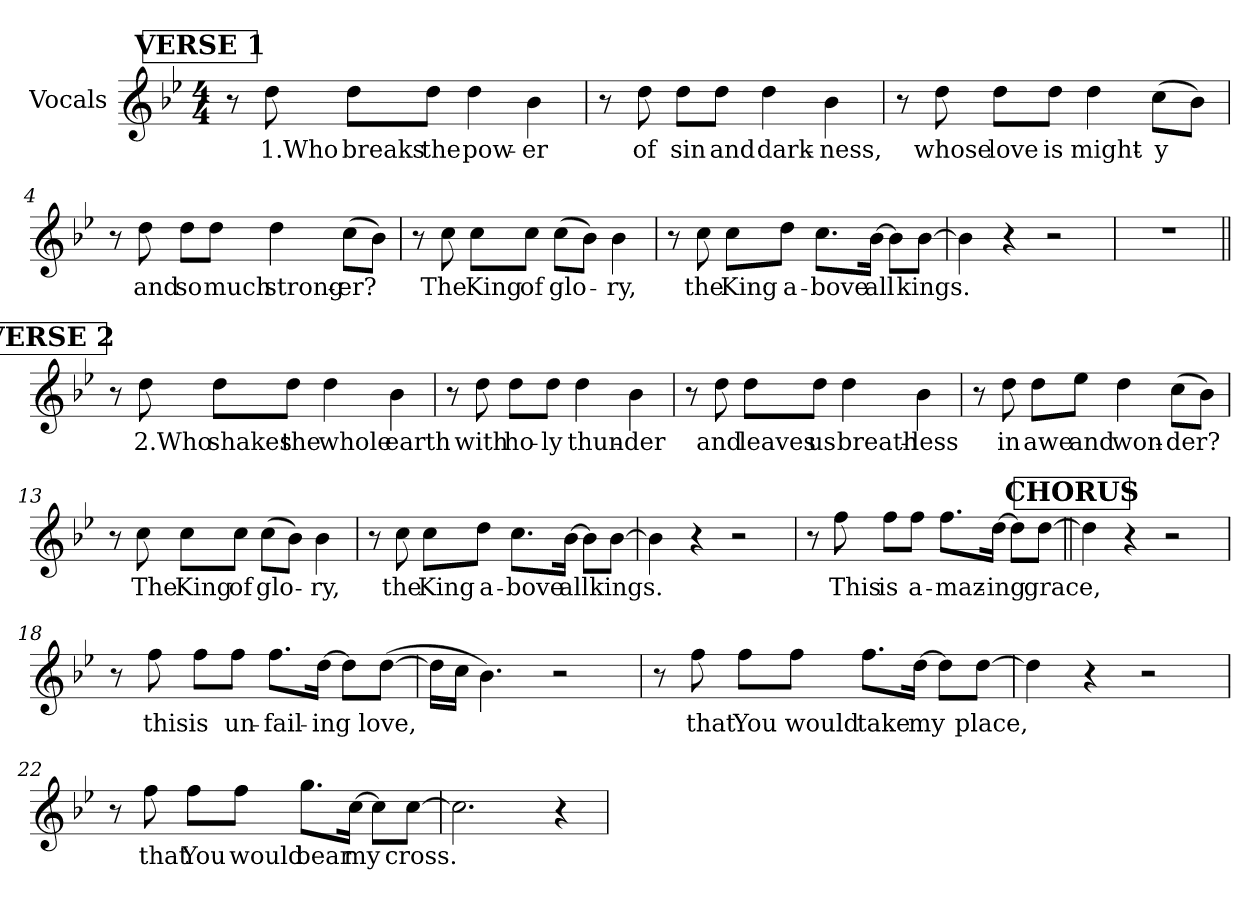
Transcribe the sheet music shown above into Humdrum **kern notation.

**kern	**text
*part1	*part1
*staff1	*staff1
*I"Vocals	*
*clefG2	*
*k[b-e-]	*
*B-:	*
*M4/4	*
*MM100	*
!!LO:REH:place=s1:a:B:t=VERSE 1
=1	=1
8r	.
!	!LO:LY:b
8dd\	1.Who
!	!LO:LY:b
8dd\L	breaks
!	!LO:LY:b
8dd\J	the
!	!LO:LY:b
4dd\	pow-
!	!LO:LY:b
4b-\	-er
=2	=2
8r	.
!	!LO:LY:b
8dd\	of
!	!LO:LY:b
8dd\L	sin
!	!LO:LY:b
8dd\J	and
!	!LO:LY:b
4dd\	dark-
!	!LO:LY:b
4b-\	-ness,
!!LO:LB:g=z
=3	=3
8r	.
!	!LO:LY:b
8dd\	whose
!	!LO:LY:b
8dd\L	love
!	!LO:LY:b
8dd\J	is
!	!LO:LY:b
4dd\	might-
!	!LO:LY:b
(>8cc\L	-y
8b-\J)	.
=4	=4
8r	.
!	!LO:LY:b
8dd\	and
!	!LO:LY:b
8dd\L	so
!	!LO:LY:b
8dd\J	much
!	!LO:LY:b
4dd\	strong-
!	!LO:LY:b
(>8cc\L	-er?
8b-\J)	.
=5	=5
8r	.
!	!LO:LY:b
8cc\	The
!	!LO:LY:b
8cc\L	King
!	!LO:LY:b
8cc\J	of
!	!LO:LY:b
(>8cc\L	glo-
8b-\J)	.
!	!LO:LY:b
4b-\	-ry,
!!LO:LB:g=z
=6	=6
8r	.
!	!LO:LY:b
8cc\	the
!	!LO:LY:b
8cc\L	King
!	!LO:LY:b
8dd\J	a-
!	!LO:LY:b
8.cc\L	-bove
!	!LO:LY:b
[16b-\Jk	all
8b-\L]	.
!	!LO:LY:b
[8b-\J	kings.
=7	=7
4b-\]	.
4r	.
2r	.
=8	=8
1r	.
!!LO:LB:g=z
!!LO:REH:place=s1:a:B:t=VERSE 2
=9||	=9||
8r	.
!	!LO:LY:b
8dd\	2.Who
!	!LO:LY:b
8dd\L	shakes
!	!LO:LY:b
8dd\J	the
!	!LO:LY:b
4dd\	whole
!	!LO:LY:b
4b-\	earth
=10	=10
8r	.
!	!LO:LY:b
8dd\	with
!	!LO:LY:b
8dd\L	ho-
!	!LO:LY:b
8dd\J	-ly
!	!LO:LY:b
4dd\	thun-
!	!LO:LY:b
4b-\	-der
!!LO:LB:g=z
=11	=11
8r	.
!	!LO:LY:b
8dd\	and
!	!LO:LY:b
8dd\L	leaves
!	!LO:LY:b
8dd\J	us
!	!LO:LY:b
4dd\	breath-
!	!LO:LY:b
4b-\	-less
=12	=12
8r	.
!	!LO:LY:b
8dd\	in
!	!LO:LY:b
8dd\L	awe
!	!LO:LY:b
8ee-\J	and
!	!LO:LY:b
4dd\	won-
!	!LO:LY:b
(>8cc\L	-der?
8b-\J)	.
=13	=13
8r	.
!	!LO:LY:b
8cc\	The
!	!LO:LY:b
8cc\L	King
!	!LO:LY:b
8cc\J	of
!	!LO:LY:b
(>8cc\L	glo-
8b-\J)	.
!	!LO:LY:b
4b-\	-ry,
!!LO:LB:g=z
=14	=14
8r	.
!	!LO:LY:b
8cc\	the
!	!LO:LY:b
8cc\L	King
!	!LO:LY:b
8dd\J	a-
!	!LO:LY:b
8.cc\L	-bove
!	!LO:LY:b
[16b-\Jk	all
8b-\L]	.
!	!LO:LY:b
[8b-\J	kings.
=15	=15
4b-\]	.
4r	.
2r	.
=16	=16
8r	.
!	!LO:LY:b
8ff\	This
!	!LO:LY:b
8ff\L	is
!	!LO:LY:b
8ff\J	a-
!	!LO:LY:b
8.ff\L	-maz-
!	!LO:LY:b
[16dd\Jk	-ing
8dd\L]	.
!	!LO:LY:b
[8dd\J	grace,
!!LO:PB:g=z
!!LO:REH:place=s1:a:B:t=CHORUS
=17||	=17||
4dd\]	.
4r	.
2r	.
=18	=18
8r	.
!	!LO:LY:b
8ff\	this
!	!LO:LY:b
8ff\L	is
!	!LO:LY:b
8ff\J	un-
!	!LO:LY:b
8.ff\L	-fail-
!	!LO:LY:b
[16dd\Jk	-ing
8dd\L]	.
!	!LO:LY:b
(>[8dd\J	love,
=19	=19
16dd\LL]	.
16cc\JJ	.
4.b-\)	.
2r	.
!!LO:LB:g=z
=20	=20
8r	.
!	!LO:LY:b
8ff\	that
!	!LO:LY:b
8ff\L	You
!	!LO:LY:b
8ff\J	would
!	!LO:LY:b
8.ff\L	take
!	!LO:LY:b
[16dd\Jk	my
8dd\L]	.
!	!LO:LY:b
[8dd\J	place,
=21	=21
4dd\]	.
4r	.
2r	.
=22	=22
8r	.
!	!LO:LY:b
8ff\	that
!	!LO:LY:b
8ff\L	You
!	!LO:LY:b
8ff\J	would
!	!LO:LY:b
8.gg\L	bear
!	!LO:LY:b
[16cc\Jk	my
8cc\L]	.
!	!LO:LY:b
[8cc\J	cross.
!!LO:LB:g=z
=23	=23
2.cc\]	.
4r	.
=	=
*-	*-
